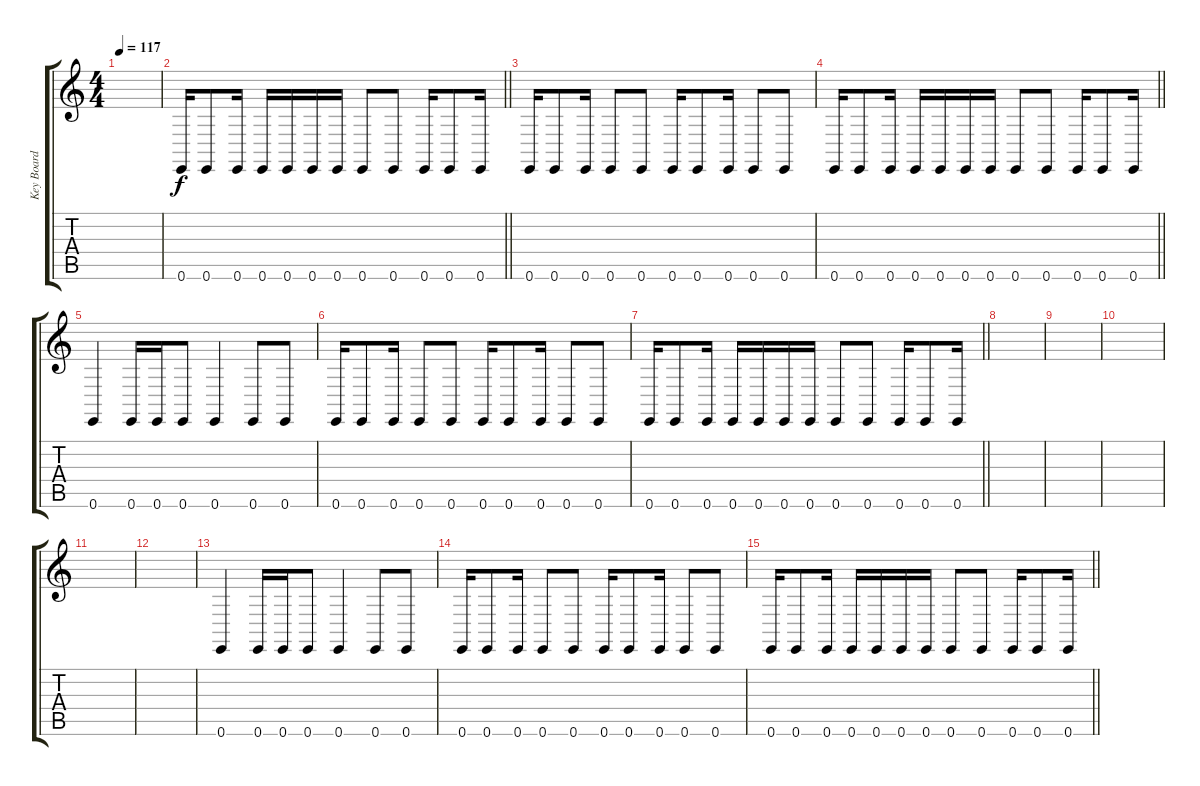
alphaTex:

\track ("Key Board" "Key Board") {instrument lead1square}
\staff {score tabs}
\tuning (E4 B3 G3 D3 A2 E2) {hide}
\ts (4 4)
\tempo 117
\clef g2
\ks c
|
\barLineRight lightlight
0.6.16 0.6.8 0.6.16 0.6.16 0.6.16 0.6.16 0.6.16 0.6.8 0.6.8 0.6.16 0.6.8 0.6.16 |
0.6.16 0.6.8 0.6.16 0.6.8 0.6.8 0.6.16 0.6.8 0.6.16 0.6.8 0.6.8 |
\barLineRight lightlight
0.6.16 0.6.8 0.6.16 0.6.16 0.6.16 0.6.16 0.6.16 0.6.8 0.6.8 0.6.16 0.6.8 0.6.16 |
0.6.4 0.6.16 0.6.16 0.6.8 0.6.4 0.6.8 0.6.8 |
0.6.16 0.6.8 0.6.16 0.6.8 0.6.8 0.6.16 0.6.8 0.6.16 0.6.8 0.6.8 |
\barLineRight lightlight
0.6.16 0.6.8 0.6.16 0.6.16 0.6.16 0.6.16 0.6.16 0.6.8 0.6.8 0.6.16 0.6.8 0.6.16 |
|
|
|
|
|
0.6.4 0.6.16 0.6.16 0.6.8 0.6.4 0.6.8 0.6.8 |
0.6.16 0.6.8 0.6.16 0.6.8 0.6.8 0.6.16 0.6.8 0.6.16 0.6.8 0.6.8 |
\barLineRight lightlight
0.6.16 0.6.8 0.6.16 0.6.16 0.6.16 0.6.16 0.6.16 0.6.8 0.6.8 0.6.16 0.6.8 0.6.16
